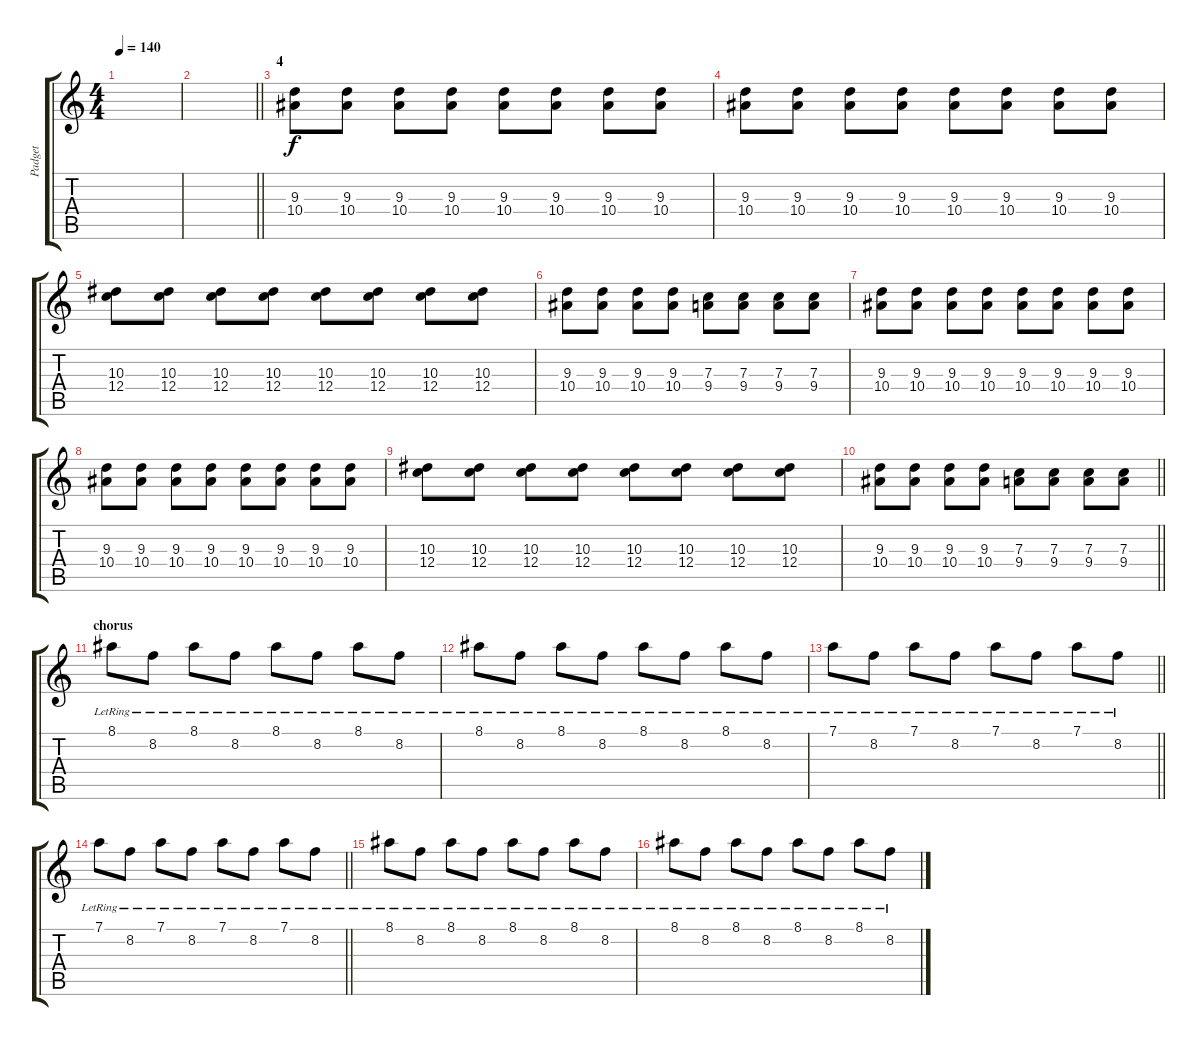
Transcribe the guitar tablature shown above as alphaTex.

\track ("Padget" "Padget") {instrument acousticguitarnylon}
\staff {score tabs}
\tuning (D4 A3 F3 C3 G2 C2) {hide}
\ts (4 4)
\tempo 140
\clef g2
\ks c
|
\barLineRight lightlight
|
\section ("" "4")
(9.3 10.4).8 (9.3 10.4).8 (9.3 10.4).8 (9.3 10.4).8 (9.3 10.4).8 (9.3 10.4).8 (9.3 10.4).8 (9.3 10.4).8 |
(9.3 10.4).8 (9.3 10.4).8 (9.3 10.4).8 (9.3 10.4).8 (9.3 10.4).8 (9.3 10.4).8 (9.3 10.4).8 (9.3 10.4).8 |
(10.3 12.4).8 (10.3 12.4).8 (10.3 12.4).8 (10.3 12.4).8 (10.3 12.4).8 (10.3 12.4).8 (10.3 12.4).8 (10.3 12.4).8 |
(9.3 10.4).8 (9.3 10.4).8 (9.3 10.4).8 (9.3 10.4).8 (7.3 9.4).8 (7.3 9.4).8 (7.3 9.4).8 (7.3 9.4).8 |
(9.3 10.4).8 (9.3 10.4).8 (9.3 10.4).8 (9.3 10.4).8 (9.3 10.4).8 (9.3 10.4).8 (9.3 10.4).8 (9.3 10.4).8 |
(9.3 10.4).8 (9.3 10.4).8 (9.3 10.4).8 (9.3 10.4).8 (9.3 10.4).8 (9.3 10.4).8 (9.3 10.4).8 (9.3 10.4).8 |
(10.3 12.4).8 (10.3 12.4).8 (10.3 12.4).8 (10.3 12.4).8 (10.3 12.4).8 (10.3 12.4).8 (10.3 12.4).8 (10.3 12.4).8 |
\barLineRight lightlight
(9.3 10.4).8 (9.3 10.4).8 (9.3 10.4).8 (9.3 10.4).8 (7.3 9.4).8 (7.3 9.4).8 (7.3 9.4).8 (7.3 9.4).8 |
\section ("" "chorus")
8.1{lr}.8 8.2{lr}.8 8.1{lr}.8 8.2{lr}.8 8.1{lr}.8 8.2{lr}.8 8.1{lr}.8 8.2{lr}.8 |
8.1{lr}.8 8.2{lr}.8 8.1{lr}.8 8.2{lr}.8 8.1{lr}.8 8.2{lr}.8 8.1{lr}.8 8.2{lr}.8 |
\barLineRight lightlight
7.1{lr}.8 8.2{lr}.8 7.1{lr}.8 8.2{lr}.8 7.1{lr}.8 8.2{lr}.8 7.1{lr}.8 8.2{lr}.8 |
\barLineRight lightlight
7.1{lr}.8 8.2{lr}.8 7.1{lr}.8 8.2{lr}.8 7.1{lr}.8 8.2{lr}.8 7.1{lr}.8 8.2{lr}.8 |
8.1{lr}.8 8.2{lr}.8 8.1{lr}.8 8.2{lr}.8 8.1{lr}.8 8.2{lr}.8 8.1{lr}.8 8.2{lr}.8 |
8.1{lr}.8 8.2{lr}.8 8.1{lr}.8 8.2{lr}.8 8.1{lr}.8 8.2{lr}.8 8.1{lr}.8 8.2{lr}.8
